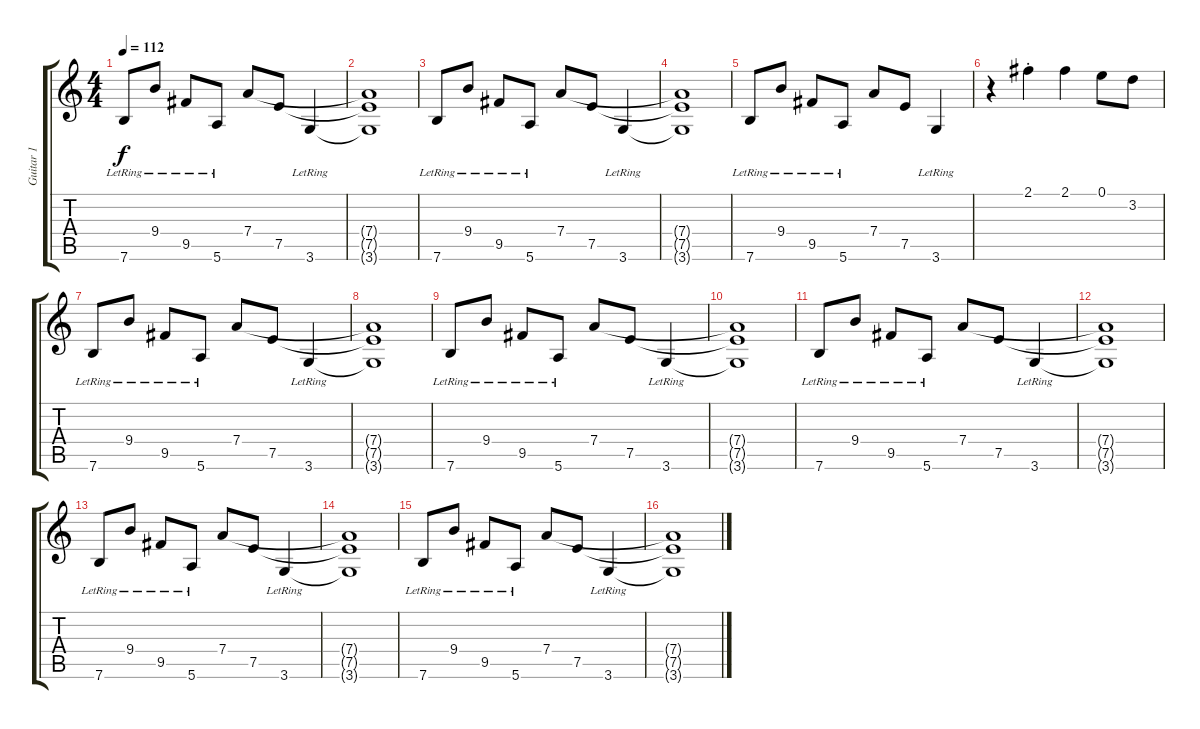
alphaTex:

\track ("Guitar 1" "Guitar 1") {instrument electricguitarclean}
\staff {score tabs}
\tuning (E4 B3 G3 D3 A2 E2) {hide}
\ts (4 4)
\tempo 112
\clef g2
\ks c
7.6{lr}.8{dy f instrument electricguitarclean} 9.4{lr}.8 9.5{lr}.8 5.6{lr}.8 7.4.8 7.5.8 3.6{lr}.4 |
(7.4{t} 7.5{t} 3.6{t}).1 |
7.6{lr}.8 9.4{lr}.8 9.5{lr}.8 5.6{lr}.8 7.4.8 7.5.8 3.6{lr}.4 |
(7.4{t} 7.5{t} 3.6{t}).1 |
7.6{lr}.8 9.4{lr}.8 9.5{lr}.8 5.6{lr}.8 7.4.8 7.5.8 3.6{lr}.4 |
r.4 2.1{st}.4 2.1.4 0.1.8 3.2.8 |
7.6{lr}.8 9.4{lr}.8 9.5{lr}.8 5.6{lr}.8 7.4.8 7.5.8 3.6{lr}.4 |
(7.4{t} 7.5{t} 3.6{t}).1 |
7.6{lr}.8 9.4{lr}.8 9.5{lr}.8 5.6{lr}.8 7.4.8 7.5.8 3.6{lr}.4 |
(7.4{t} 7.5{t} 3.6{t}).1 |
7.6{lr}.8 9.4{lr}.8 9.5{lr}.8 5.6{lr}.8 7.4.8 7.5.8 3.6{lr}.4 |
(7.4{t} 7.5{t} 3.6{t}).1 |
7.6{lr}.8 9.4{lr}.8 9.5{lr}.8 5.6{lr}.8 7.4.8 7.5.8 3.6{lr}.4 |
(7.4{t} 7.5{t} 3.6{t}).1 |
7.6{lr}.8 9.4{lr}.8 9.5{lr}.8 5.6{lr}.8 7.4.8 7.5.8 3.6{lr}.4 |
(7.4{t} 7.5{t} 3.6{t}).1
